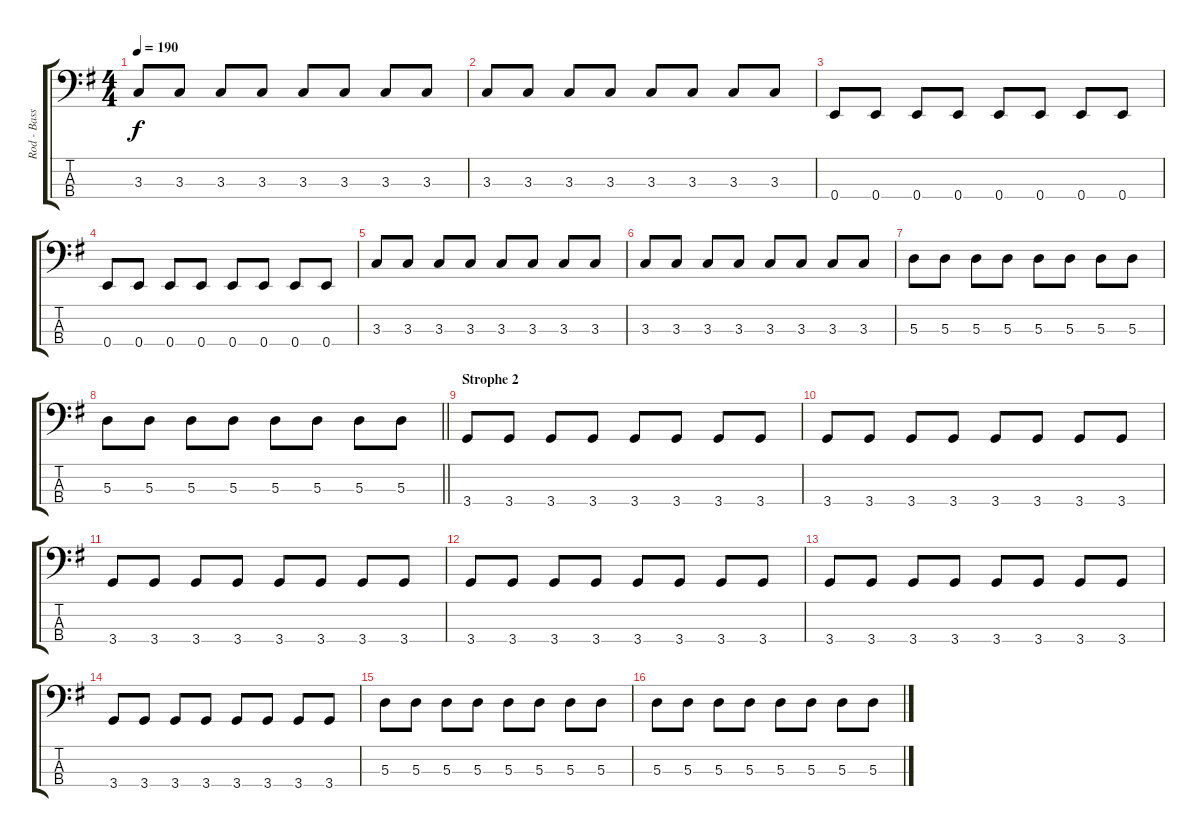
\track ("Rod - Bass" "Rod - Bass") {instrument electricbasspick}
\staff {score tabs}
\tuning (G2 D2 A1 E1) {hide}
\ts (4 4)
\tempo 190
\clef f4
\ks g
3.3.8{dy f} 3.3.8 3.3.8 3.3.8 3.3.8 3.3.8 3.3.8 3.3.8 |
3.3.8 3.3.8 3.3.8 3.3.8 3.3.8 3.3.8 3.3.8 3.3.8 |
0.4.8 0.4.8 0.4.8 0.4.8 0.4.8 0.4.8 0.4.8 0.4.8 |
0.4.8 0.4.8 0.4.8 0.4.8 0.4.8 0.4.8 0.4.8 0.4.8 |
3.3.8 3.3.8 3.3.8 3.3.8 3.3.8 3.3.8 3.3.8 3.3.8 |
3.3.8 3.3.8 3.3.8 3.3.8 3.3.8 3.3.8 3.3.8 3.3.8 |
5.3.8 5.3.8 5.3.8 5.3.8 5.3.8 5.3.8 5.3.8 5.3.8 |
\barLineRight lightlight
5.3.8 5.3.8 5.3.8 5.3.8 5.3.8 5.3.8 5.3.8 5.3.8 |
\section ("" "Strophe 2")
3.4.8 3.4.8 3.4.8 3.4.8 3.4.8 3.4.8 3.4.8 3.4.8 |
3.4.8 3.4.8 3.4.8 3.4.8 3.4.8 3.4.8 3.4.8 3.4.8 |
3.4.8 3.4.8 3.4.8 3.4.8 3.4.8 3.4.8 3.4.8 3.4.8 |
3.4.8 3.4.8 3.4.8 3.4.8 3.4.8 3.4.8 3.4.8 3.4.8 |
3.4.8 3.4.8 3.4.8 3.4.8 3.4.8 3.4.8 3.4.8 3.4.8 |
3.4.8 3.4.8 3.4.8 3.4.8 3.4.8 3.4.8 3.4.8 3.4.8 |
5.3.8 5.3.8 5.3.8 5.3.8 5.3.8 5.3.8 5.3.8 5.3.8 |
5.3.8 5.3.8 5.3.8 5.3.8 5.3.8 5.3.8 5.3.8 5.3.8
